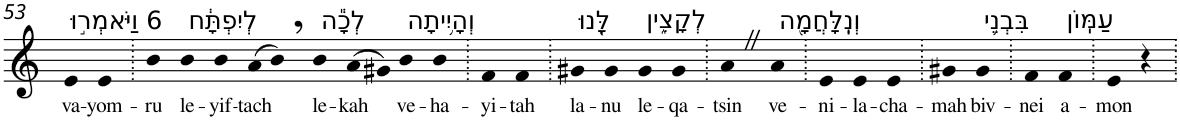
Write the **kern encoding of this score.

**kern	**text
*part1	*part1
*staff1	*staff1
*I"Piano	*
*I'Pno	*
!!LO:PB:g=z
*clefG2	*
*k[]	*
=53	=53
!LO:TX:a:t=6 וַיֹּאמְר֣וּ	!
!	!LO:LY:b
4e	va-
!	!LO:LY:b
4e	-yom-
=54.	=54.
!	!LO:LY:b
4b	-ru
!LO:TX:a:t=לְיִפְתָּ֔ח	!
!	!LO:LY:b
4b	le-
!	!LO:LY:b
4b	-yif-
!	!LO:LY:b
(>8a	-tach
8b,)	.
!LO:TX:a:t=לְכָ֕ה	!
!	!LO:LY:b
4b	le-
!	!LO:LY:b
(>8a	-kah
8g#X)	.
!LO:TX:a:t=וְהָיִ֥יתָה	!
!	!LO:LY:b
4b	ve-
!	!LO:LY:b
4b	-ha-
=55.	=55.
!	!LO:LY:b
4f	-yi-
!	!LO:LY:b
4f	-tah
=56.	=56.
!LO:TX:a:t=לָּ֖נוּ	!
!	!LO:LY:b
4g#X	la-
!	!LO:LY:b
4g#	-nu
!LO:TX:a:t=לְקָצִ֑ין	!
!	!LO:LY:b
4g#	le-
!	!LO:LY:b
4g#	-qa-
=57.	=57.
!	!LO:LY:b
4aZ	-tsin
!LO:TX:a:t=וְנִֽלָּחֲמָ֖ה	!
!	!LO:LY:b
4a	ve-
=58.	=58.
!	!LO:LY:b
4e	-ni-
!	!LO:LY:b
4e	-la-
!	!LO:LY:b
4e	-cha-
=59.	=59.
!	!LO:LY:b
4g#X	-mah
!LO:TX:a:t=בִּבְנֵ֥י	!
!	!LO:LY:b
4g#	biv-
=60.	=60.
!	!LO:LY:b
4f	-nei
!LO:TX:a:t=עַמּֽוֹן	!
!	!LO:LY:b
4f	a-
=61.	=61.
!	!LO:LY:b
4e	-mon
4r	.
=.	=.
*-	*-
